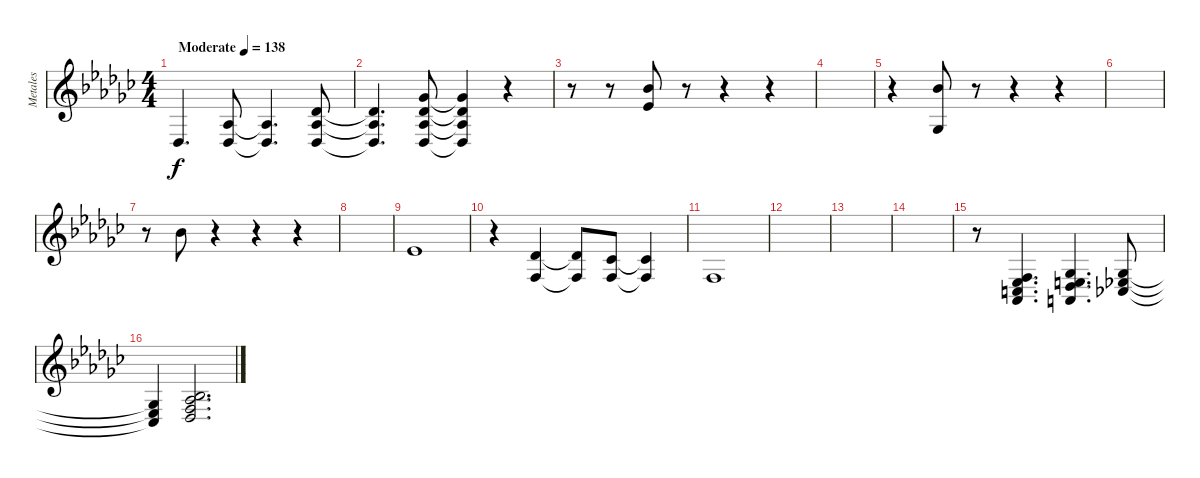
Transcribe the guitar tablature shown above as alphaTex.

\track ("Metales" "Metales") {instrument brasssection}
\staff {score}
\tuning (E4 B3 G3 D3 A2 E2 B1) {hide}
\ts (4 4)
\tempo (138 "Moderate")
\clef g2
\ks gb
4.5.4{d dy f instrument brasssection} (1.3 4.5).8 (1.3{t} 4.5{t}).4{d} (2.2 1.3 4.5).8 |
(2.2{t} 1.3{t} 4.5{t}).4{d} (2.1 2.2 1.3 4.5).8 (2.1{t} 2.2{t} 1.3{t} 4.5{t}).4 r.4 |
r.8 r.8 (6.1 4.2).8 r.8 r.4 r.4 |
|
r.4 (6.1 4.4).8 r.8 r.4 r.4 |
|
r.8 6.1.8 r.4 r.4 r.4 |
|
4.2.1 |
r.4 (2.2 3.4).4 (2.2{t} 3.4{t}).8 (0.2 3.4).8 (0.2{t} 3.4{t}).4 |
3.4.1 |
|
|
|
r.8 (3.4 6.5 8.6 9.7).4{d} (4.4 7.5 9.6 10.7).4{d} (4.4 6.5 7.6).8 |
(4.4{t} 6.5{t} 7.6{t}).4 (3.3 6.4 8.5 9.6).2{d}
